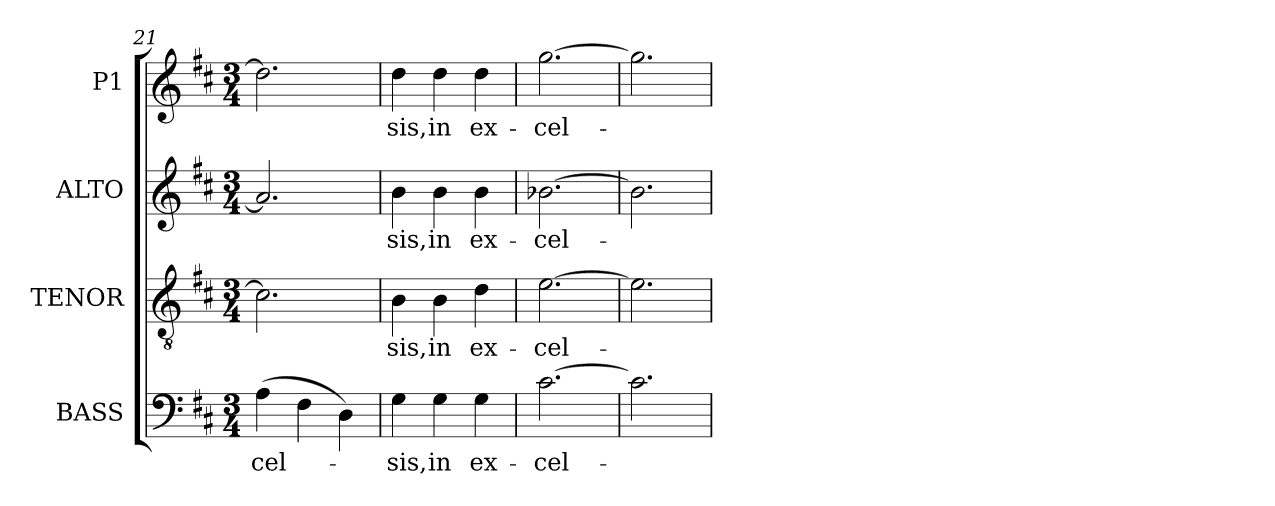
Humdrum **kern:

**kern	**text	**kern	**text	**kern	**text	**kern	**text
*part4	*part4	*part3	*part3	*part2	*part2	*part1	*part1
*staff4	*staff4	*staff3	*staff3	*staff2	*staff2	*staff1	*staff1
*I"BASS	*	*I"TENOR	*	*I"ALTO	*	*I"P1	*
*clefF4	*	*clefGv2	*	*clefG2	*	*clefG2	*
*	*	*ITrd7c12	*	*	*	*	*
*k[f#c#]	*	*k[f#c#]	*	*k[f#c#]	*	*k[f#c#]	*
*D:	*	*D:	*	*D:	*	*D:	*
*M3/4	*	*M3/4	*	*M3/4	*	*M3/4	*
=21	=21	=21	=21	=21	=21	=21	=21
!	!LO:LY:b:color=#000000	!	!	!	!	!	!
(4Ai\	-cel-	2.Ci\]	.	2.ai/]	.	2.ddi\]	.
4F#i\	.	.	.	.	.	.	.
4Di\)	.	.	.	.	.	.	.
!!LO:LB:g=z
=22	=22	=22	=22	=22	=22	=22	=22
!	!LO:LY:b:color=#000000	!	!	!	!	!	!
!	!	!	!LO:LY:b:color=#000000	!	!	!	!
!	!	!	!	!	!LO:LY:b:color=#000000	!	!
!	!	!	!	!	!	!	!LO:LY:b:color=#000000
4Gi\	-sis,	4BBi\	-sis,	4bi\	sis,	4ddi\	-sis,
!	!LO:LY:b:color=#000000	!	!	!	!	!	!
!	!	!	!LO:LY:b:color=#000000	!	!	!	!
!	!	!	!	!	!LO:LY:b:color=#000000	!	!
!	!	!	!	!	!	!	!LO:LY:b:color=#000000
4Gi\	in	4BBi\	in	4bi\	in	4ddi\	in
!	!LO:LY:b:color=#000000	!	!	!	!	!	!
!	!	!	!LO:LY:b:color=#000000	!	!	!	!
!	!	!	!	!	!LO:LY:b:color=#000000	!	!
!	!	!	!	!	!	!	!LO:LY:b:color=#000000
4Gi\	ex-	4Di\	ex-	4bi\	ex-	4ddi\	ex-
=23	=23	=23	=23	=23	=23	=23	=23
!	!LO:LY:b:color=#000000	!	!	!	!	!	!
!	!	!	!LO:LY:b:color=#000000	!	!	!	!
!	!	!	!	!	!LO:LY:b:color=#000000	!	!
!	!	!	!	!	!	!	!LO:LY:b:color=#000000
[2.c#i\	-cel-	[2.Ei\	-cel-	[2.b-Xi\	-cel-	[2.ggi\	-cel-
=24	=24	=24	=24	=24	=24	=24	=24
2.c#i\]	.	2.Ei\]	.	2.b-i\]	.	2.ggi\]	.
=	=	=	=	=	=	=	=
*-	*-	*-	*-	*-	*-	*-	*-
